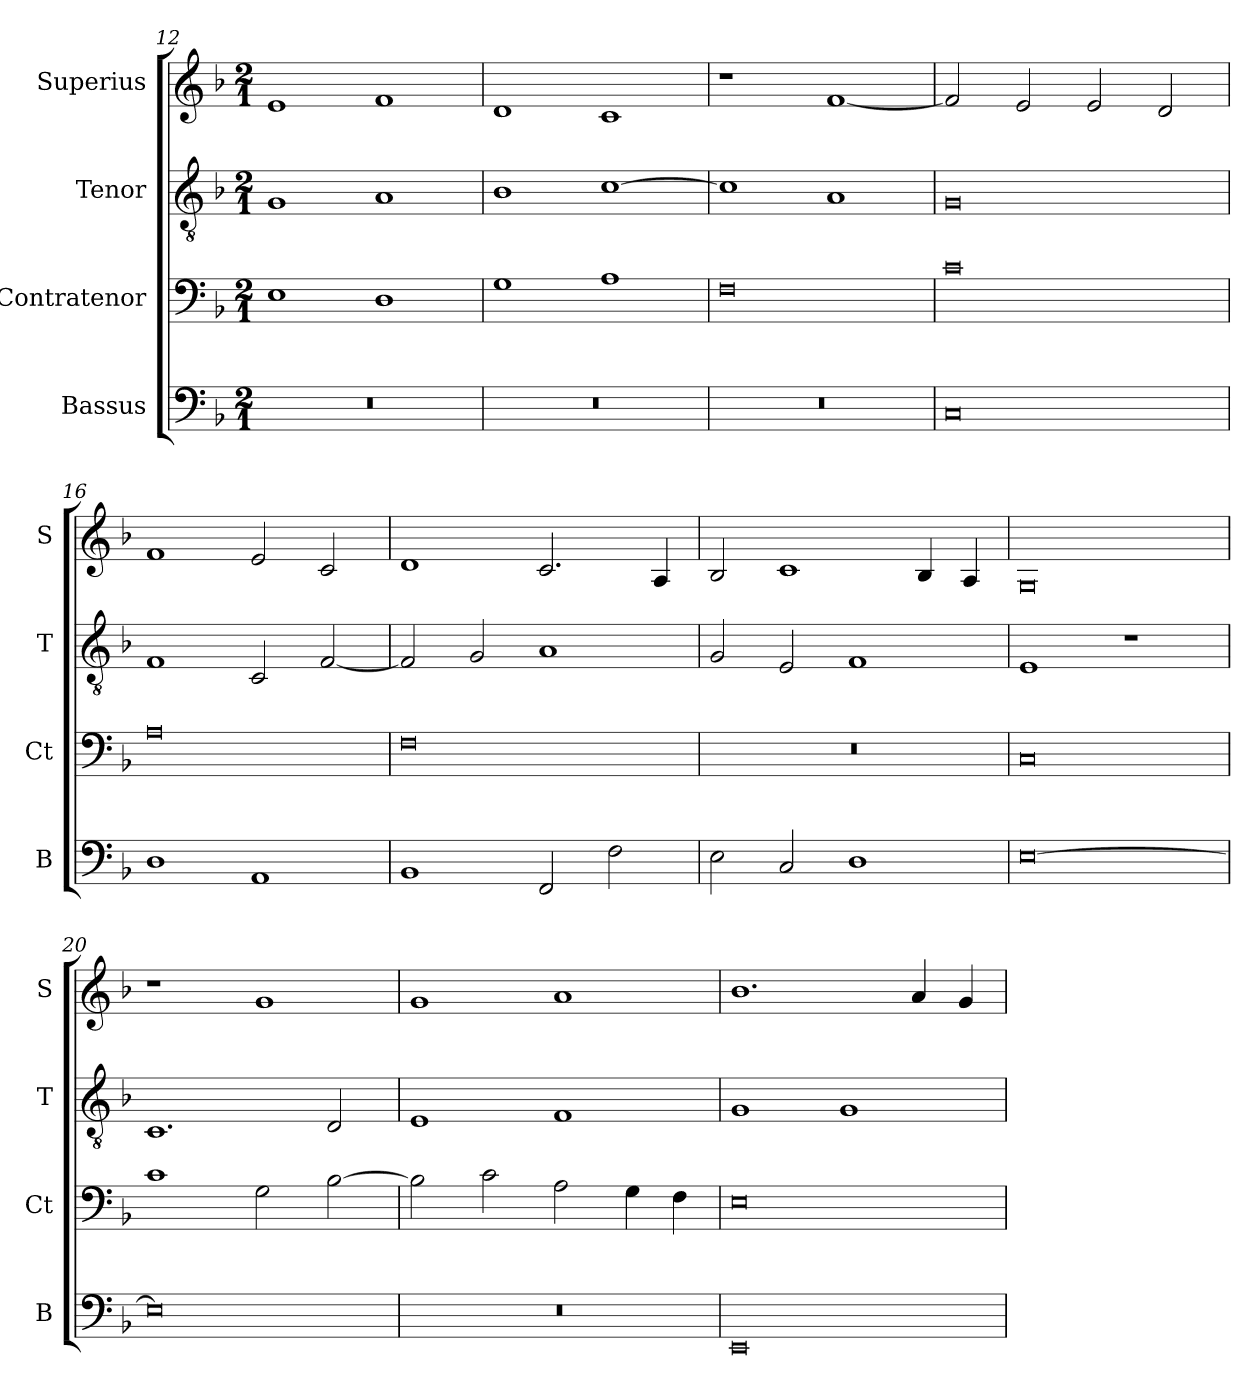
**kern	**kern	**kern	**kern
*part4	*part3	*part2	*part1
*staff4	*staff3	*staff2	*staff1
*I"Bassus	*I"Contratenor	*I"Tenor	*I"Superius
*I'B	*I'Ct	*I'T	*I'S
*clefF4	*clefF4	*clefGv2	*clefG2
*k[b-]	*k[b-]	*k[b-]	*k[b-]
*M2/1	*M2/1	*M2/1	*M2/1
=12	=12	=12	=12
0r	1E	1G	1e
.	1D	1A	1f
=13	=13	=13	=13
0r	1G	1B-	1d
.	1A	[1c	1c
=14	=14	=14	=14
0r	0F	1c]	1r
.	.	1A	[1f
=15	=15	=15	=15
0C	0c	0G	2f]
.	.	.	2e
.	.	.	2e
.	.	.	2d
=16	=16	=16	=16
1D	0A	1F	1f
1AA	.	2C	2e
.	.	[2F	2c
=17	=17	=17	=17
1BB-	0F	2F]	1d
.	.	2G	.
2FF	.	1A	2.c
2F	.	.	.
.	.	.	4A
=18	=18	=18	=18
2E	0r	2G	2B-
2C	.	2E	1c
1D	.	1F	.
.	.	.	4B-
.	.	.	4A
=19	=19	=19	=19
[0E	0C	1E	0G
.	.	1r	.
=20	=20	=20	=20
0E]	1c	1.C	1r
.	2G	.	1g
.	[2B-	2D	.
=21	=21	=21	=21
0r	2B-]	1E	1g
.	2c	.	.
.	2A	1F	1a
.	4G	.	.
.	4F	.	.
=22	=22	=22	=22
0EE	0E	1G	1.b-
.	.	1G	.
.	.	.	4a
.	.	.	4g
=	=	=	=
*-	*-	*-	*-
